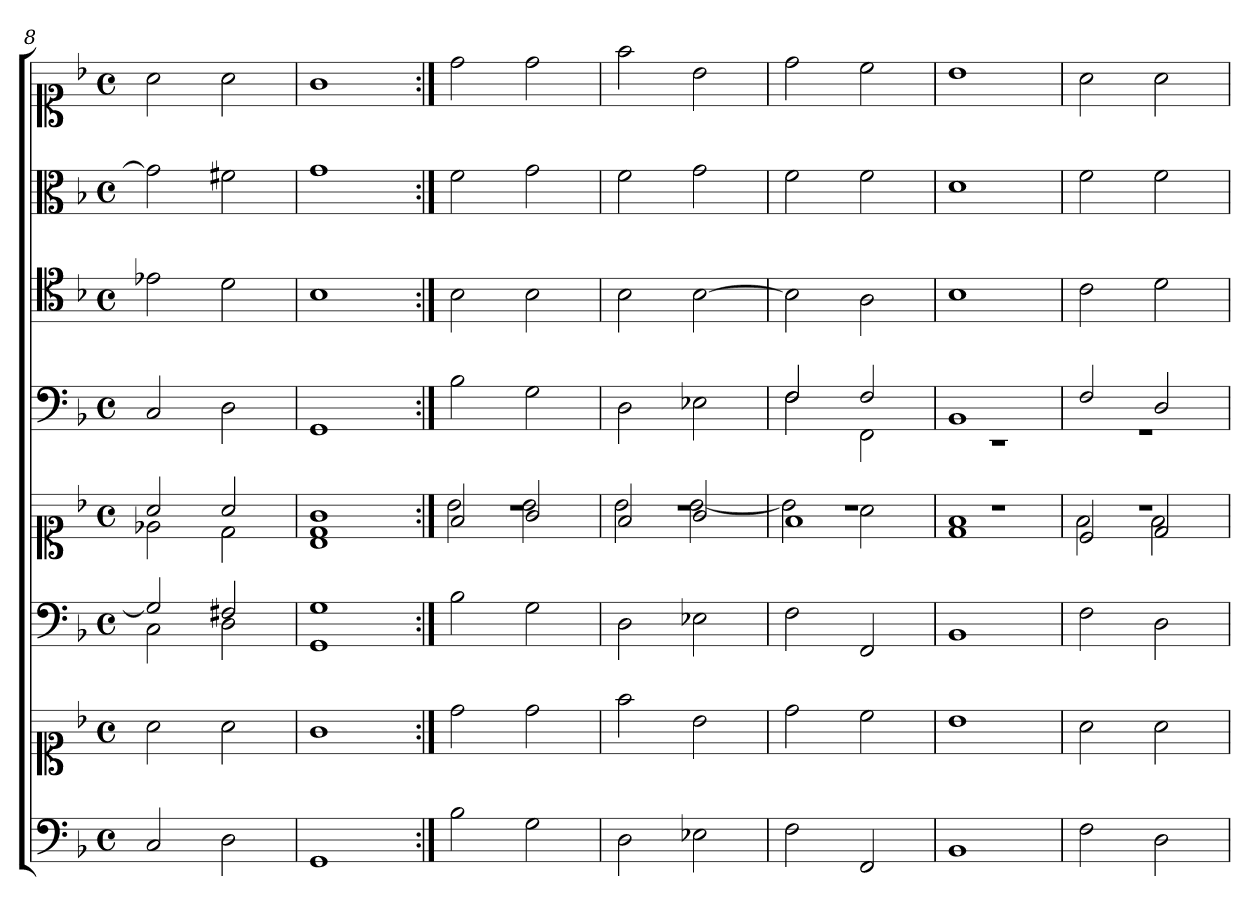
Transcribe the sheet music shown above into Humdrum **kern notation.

**kern	**kern	**kern	**kern	**kern	**kern	**kern	**kern
*part6	*part6	*part5	*part5	*part4	*part3	*part2	*part1
*staff8	*staff7	*staff6	*staff5	*staff4	*staff3	*staff2	*staff1
*clefF4	*clefC1	*clefF4	*clefC1	*clefF4	*clefC4	*clefC3	*clefC1
*k[b-]	*k[b-]	*k[b-]	*k[b-]	*k[b-]	*k[b-]	*k[b-]	*k[b-]
*F:	*F:	*F:	*F:	*F:	*F:	*F:	*F:
*M4/4	*M4/4	*M4/4	*M4/4	*M4/4	*M4/4	*M4/4	*M4/4
*met(c)	*met(c)	*met(c)	*met(c)	*met(c)	*met(c)	*met(c)	*met(c)
=8	=8	=8	=8	=8	=8	=8	=8
*	*	*^	*^	*	*	*	*
2C	2a	2G]	2C	2a	2e-X	2C	2e-X	2g]	2a
2D	2a	2F#X	2D	2a	2d	2D	2d	2f#X	2a
=9	=9	=9	=9	=9	=9	=9	=9	=9	=9
*	*	*	*	*	*^	*	*	*	*
1GG	1g	1G	1GG	1g	1d	1B-\	1GG	1B-	1g	1g
*	*	*v	*v	*	*	*	*	*	*	*
=10:|!	=10:|!	=10:|!	=10:|!	=10:|!	=10:|!	=10:|!	=10:|!	=10:|!	=10:|!
2B-	2dd	2B-	2f	2b-	1r	2B-	2B-	2f	2dd
2G	2dd	2G	2g	2b-	.	2G	2B-	2g	2dd
=11	=11	=11	=11	=11	=11	=11	=11	=11	=11
2D	2ff	2D	2f	2b-	1r	2D	2B-	2f	2ff
2E-X	2b-	2E-X	2g	[2b-	.	2E-X	[2B-	2g	2b-
=12	=12	=12	=12	=12	=12	=12	=12	=12	=12
*	*	*	*	*	*	*^	*	*	*
2F	2dd	2F	1f	2b-]	1r	2F	2F	2B-]	2f	2dd
2FF	2cc	2FF	.	2a	.	2F	2FF	2A	2f	2cc
=13	=13	=13	=13	=13	=13	=13	=13	=13	=13	=13
1BB-	1b-	1BB-	1d	1f	1r	1BB-	1r	1B-	1d	1b-
=14	=14	=14	=14	=14	=14	=14	=14	=14	=14	=14
2F	2a	2F	2c	2f	1r	2F	1r	2c	2f	2a
2D	2a	2D	2d	2f	.	2D	.	2d	2f	2a
*	*	*	*v	*v	*v	*	*	*	*	*
*	*	*	*	*v	*v	*	*	*
=	=	=	=	=	=	=	=
*-	*-	*-	*-	*-	*-	*-	*-
